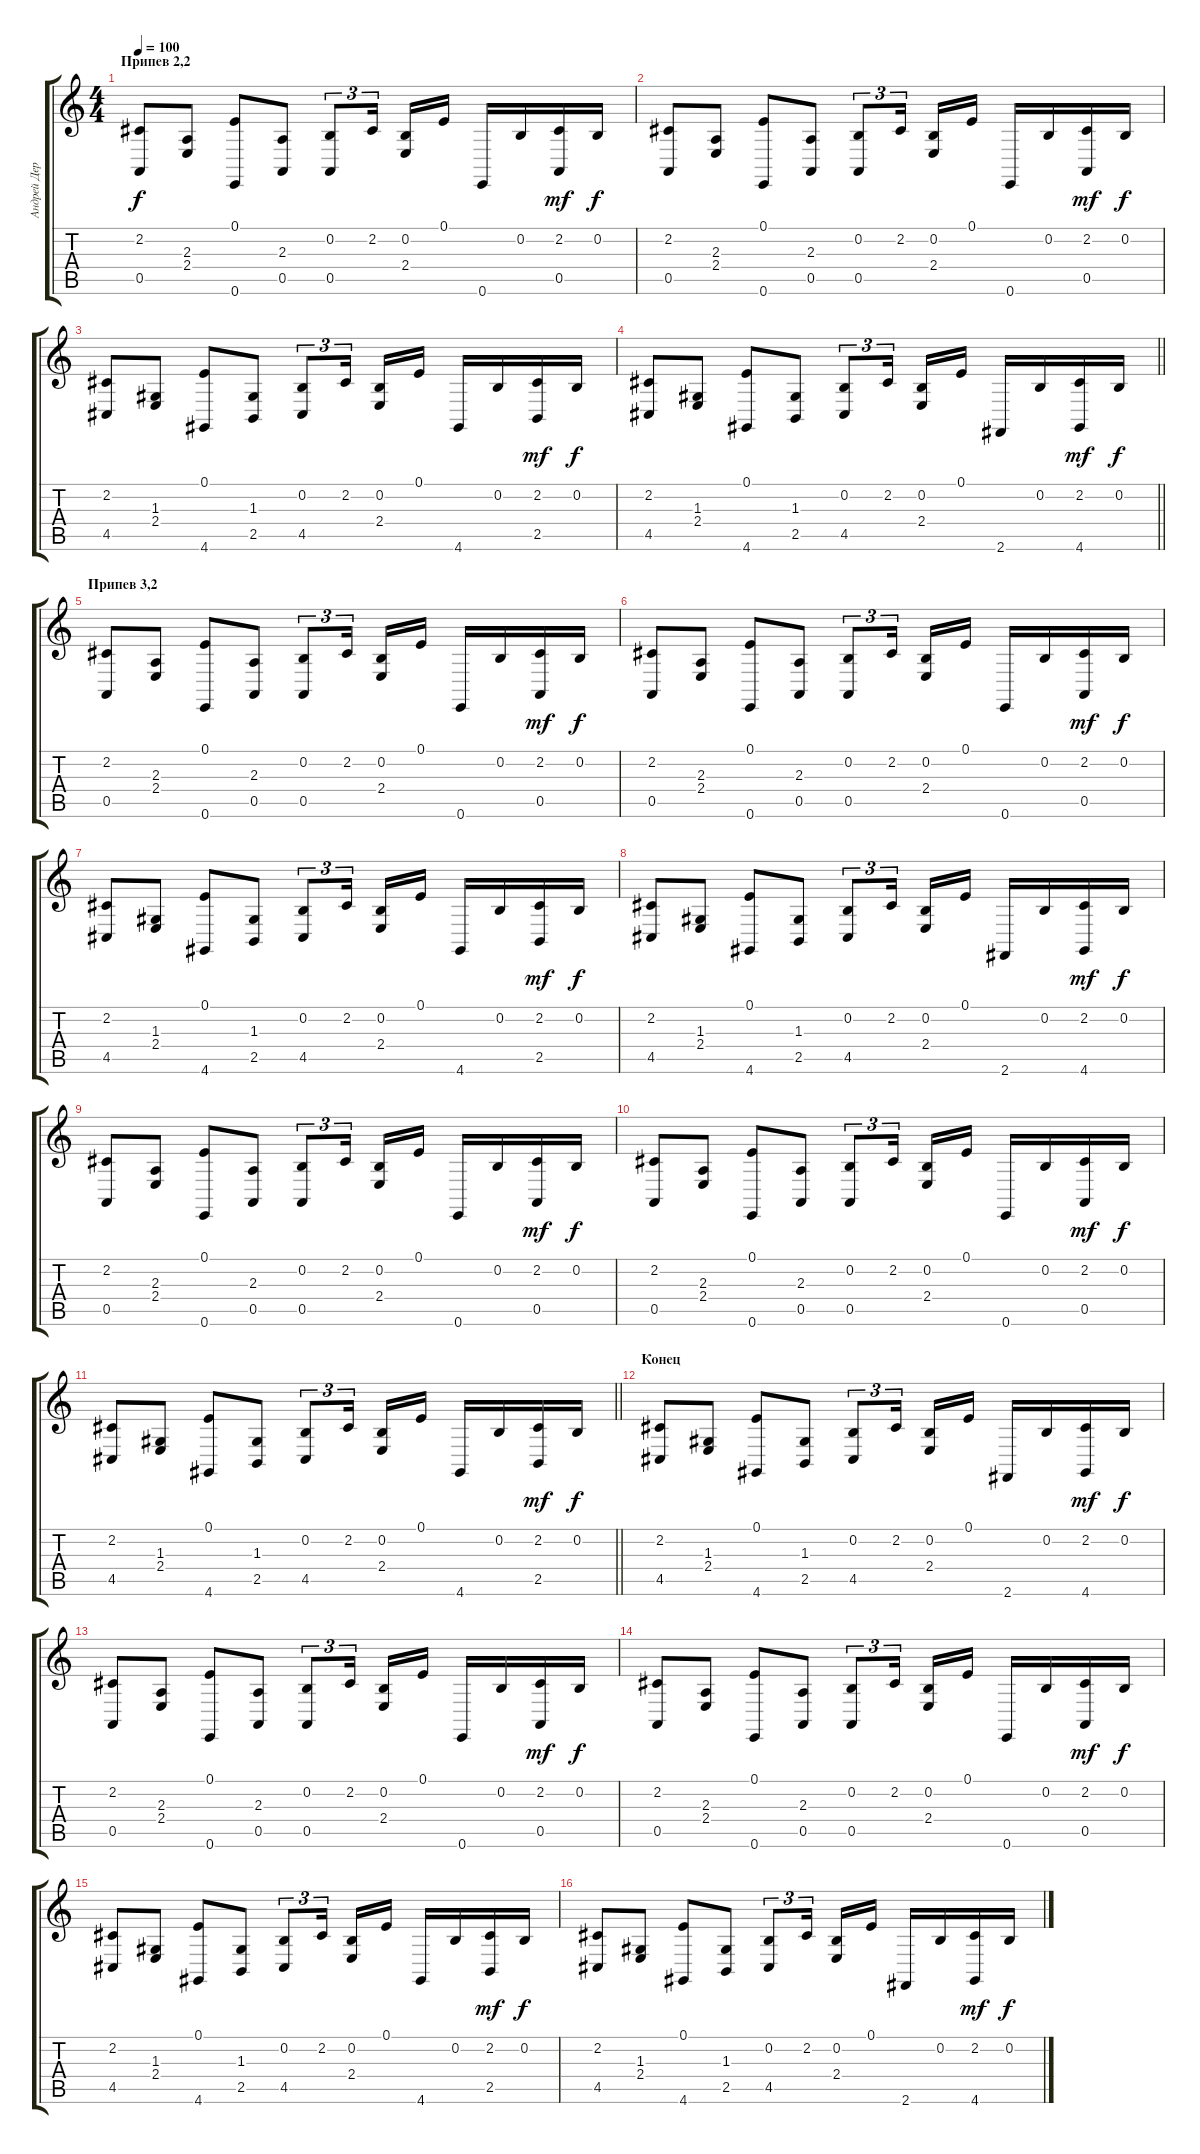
\track ("Андрей Державин" "Андрей Дер") {instrument electricgrandpiano}
\staff {score tabs}
\tuning (E4 B3 G3 D3 A2 E2) {hide}
\ts (4 4)
\section ("" "Припев 2,2")
\tempo 100
\clef g2
\ks c
(2.2 0.5).8{dy f} (2.3 2.4).8 (0.1 0.6).8 (2.3 0.5).8 (0.2 0.5).8{tu (3 2)} 2.2.16{tu (3 2) beam splitsecondary} (0.2 2.4).16 0.1.16 0.6.16 0.2.16 (2.2 0.5).16{dy mf} 0.2.16{dy f} |
(2.2 0.5).8 (2.3 2.4).8 (0.1 0.6).8 (2.3 0.5).8 (0.2 0.5).8{tu (3 2)} 2.2.16{tu (3 2) beam splitsecondary} (0.2 2.4).16 0.1.16 0.6.16 0.2.16 (2.2 0.5).16{dy mf} 0.2.16{dy f} |
(2.2 4.5).8 (1.3 2.4).8 (0.1 4.6).8 (1.3 2.5).8 (0.2 4.5).8{tu (3 2)} 2.2.16{tu (3 2) beam splitsecondary} (0.2 2.4).16 0.1.16 4.6.16 0.2.16 (2.2 2.5).16{dy mf} 0.2.16{dy f} |
\barLineRight lightlight
(2.2 4.5).8 (1.3 2.4).8 (0.1 4.6).8 (1.3 2.5).8 (0.2 4.5).8{tu (3 2)} 2.2.16{tu (3 2) beam splitsecondary} (0.2 2.4).16 0.1.16 2.6.16 0.2.16 (2.2 4.6).16{dy mf} 0.2.16{dy f} |
\section ("" "Припев 3,2")
(2.2 0.5).8 (2.3 2.4).8 (0.1 0.6).8 (2.3 0.5).8 (0.2 0.5).8{tu (3 2)} 2.2.16{tu (3 2) beam splitsecondary} (0.2 2.4).16 0.1.16 0.6.16 0.2.16 (2.2 0.5).16{dy mf} 0.2.16{dy f} |
(2.2 0.5).8 (2.3 2.4).8 (0.1 0.6).8 (2.3 0.5).8 (0.2 0.5).8{tu (3 2)} 2.2.16{tu (3 2) beam splitsecondary} (0.2 2.4).16 0.1.16 0.6.16 0.2.16 (2.2 0.5).16{dy mf} 0.2.16{dy f} |
(2.2 4.5).8 (1.3 2.4).8 (0.1 4.6).8 (1.3 2.5).8 (0.2 4.5).8{tu (3 2)} 2.2.16{tu (3 2) beam splitsecondary} (0.2 2.4).16 0.1.16 4.6.16 0.2.16 (2.2 2.5).16{dy mf} 0.2.16{dy f} |
(2.2 4.5).8 (1.3 2.4).8 (0.1 4.6).8 (1.3 2.5).8 (0.2 4.5).8{tu (3 2)} 2.2.16{tu (3 2) beam splitsecondary} (0.2 2.4).16 0.1.16 2.6.16 0.2.16 (2.2 4.6).16{dy mf} 0.2.16{dy f} |
(2.2 0.5).8 (2.3 2.4).8 (0.1 0.6).8 (2.3 0.5).8 (0.2 0.5).8{tu (3 2)} 2.2.16{tu (3 2) beam splitsecondary} (0.2 2.4).16 0.1.16 0.6.16 0.2.16 (2.2 0.5).16{dy mf} 0.2.16{dy f} |
(2.2 0.5).8 (2.3 2.4).8 (0.1 0.6).8 (2.3 0.5).8 (0.2 0.5).8{tu (3 2)} 2.2.16{tu (3 2) beam splitsecondary} (0.2 2.4).16 0.1.16 0.6.16 0.2.16 (2.2 0.5).16{dy mf} 0.2.16{dy f} |
\barLineRight lightlight
(2.2 4.5).8 (1.3 2.4).8 (0.1 4.6).8 (1.3 2.5).8 (0.2 4.5).8{tu (3 2)} 2.2.16{tu (3 2) beam splitsecondary} (0.2 2.4).16 0.1.16 4.6.16 0.2.16 (2.2 2.5).16{dy mf} 0.2.16{dy f} |
\section ("" "Конец")
(2.2 4.5).8 (1.3 2.4).8 (0.1 4.6).8 (1.3 2.5).8 (0.2 4.5).8{tu (3 2)} 2.2.16{tu (3 2) beam splitsecondary} (0.2 2.4).16 0.1.16 2.6.16 0.2.16 (2.2 4.6).16{dy mf} 0.2.16{dy f} |
(2.2 0.5).8 (2.3 2.4).8 (0.1 0.6).8 (2.3 0.5).8 (0.2 0.5).8{tu (3 2)} 2.2.16{tu (3 2) beam splitsecondary} (0.2 2.4).16 0.1.16 0.6.16 0.2.16 (2.2 0.5).16{dy mf} 0.2.16{dy f} |
(2.2 0.5).8 (2.3 2.4).8 (0.1 0.6).8 (2.3 0.5).8 (0.2 0.5).8{tu (3 2)} 2.2.16{tu (3 2) beam splitsecondary} (0.2 2.4).16 0.1.16 0.6.16 0.2.16 (2.2 0.5).16{dy mf} 0.2.16{dy f} |
(2.2 4.5).8 (1.3 2.4).8 (0.1 4.6).8 (1.3 2.5).8 (0.2 4.5).8{tu (3 2)} 2.2.16{tu (3 2) beam splitsecondary} (0.2 2.4).16 0.1.16 4.6.16 0.2.16 (2.2 2.5).16{dy mf} 0.2.16{dy f} |
(2.2 4.5).8 (1.3 2.4).8 (0.1 4.6).8 (1.3 2.5).8 (0.2 4.5).8{tu (3 2)} 2.2.16{tu (3 2) beam splitsecondary} (0.2 2.4).16 0.1.16 2.6.16 0.2.16 (2.2 4.6).16{dy mf} 0.2.16{dy f}
